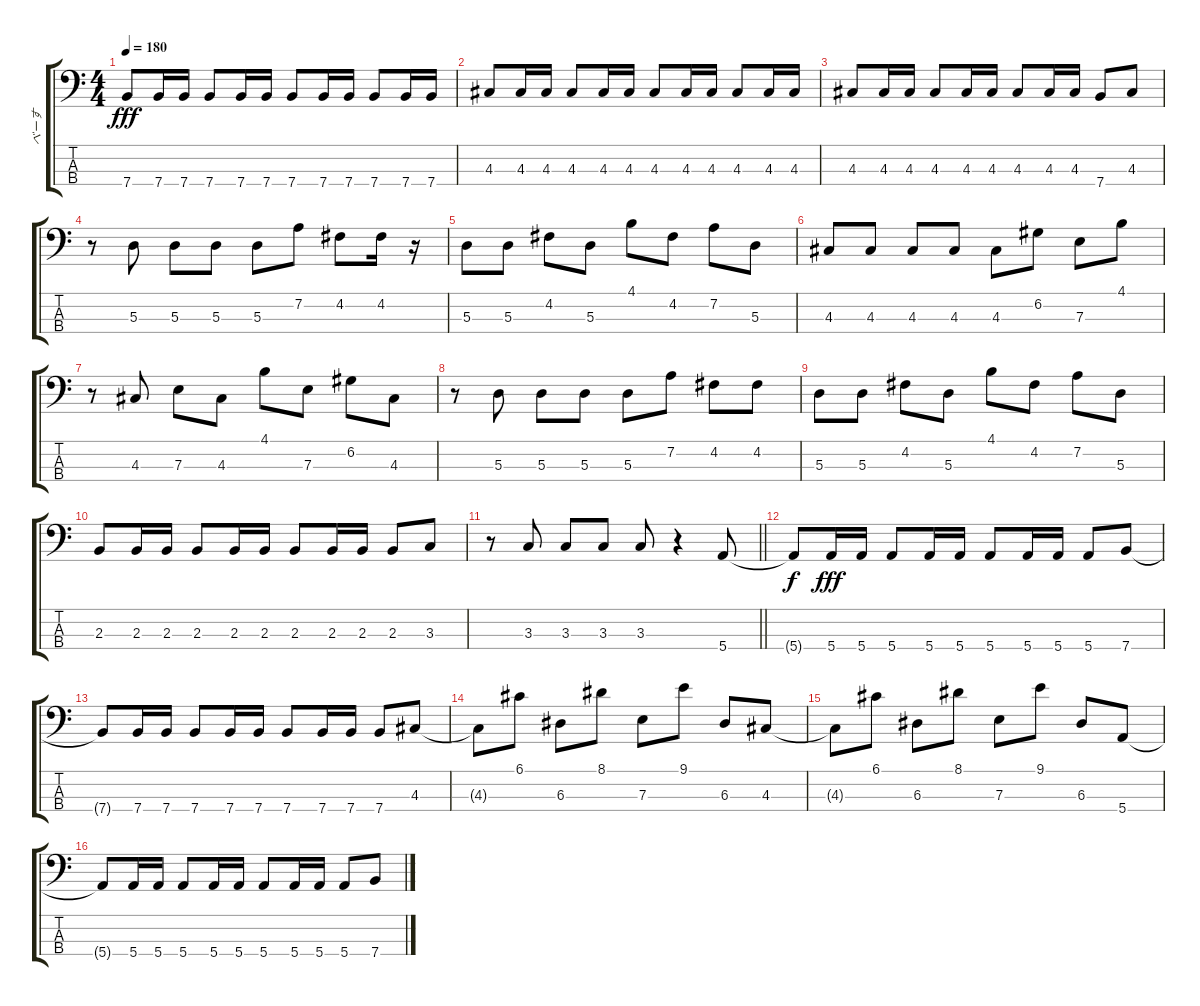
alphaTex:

\track ("べーす" "べーす") {instrument electricbasspick}
\staff {score tabs}
\tuning (G2 D2 A1 E1) {hide}
\ts (4 4)
\tempo 180
\clef f4
\ks c
7.4.8{dy fff} 7.4.16 7.4.16 7.4.8 7.4.16 7.4.16 7.4.8 7.4.16 7.4.16 7.4.8 7.4.16 7.4.16 |
4.3.8 4.3.16 4.3.16 4.3.8 4.3.16 4.3.16 4.3.8 4.3.16 4.3.16 4.3.8 4.3.16 4.3.16 |
4.3.8 4.3.16 4.3.16 4.3.8 4.3.16 4.3.16 4.3.8 4.3.16 4.3.16 7.4.8 4.3.8 |
r.8 5.3.8 5.3.8 5.3.8 5.3.8 7.2.8 4.2.8 4.2.16 r.16 |
5.3.8 5.3.8 4.2.8 5.3.8 4.1.8 4.2.8 7.2.8 5.3.8 |
4.3.8 4.3.8 4.3.8 4.3.8 4.3.8 6.2.8 7.3.8 4.1.8 |
r.8 4.3.8 7.3.8 4.3.8 4.1.8 7.3.8 6.2.8 4.3.8 |
r.8 5.3.8 5.3.8 5.3.8 5.3.8 7.2.8 4.2.8 4.2.8 |
5.3.8 5.3.8 4.2.8 5.3.8 4.1.8 4.2.8 7.2.8 5.3.8 |
2.3.8 2.3.16 2.3.16 2.3.8 2.3.16 2.3.16 2.3.8 2.3.16 2.3.16 2.3.8 3.3.8 |
\barLineRight lightlight
r.8 3.3.8 3.3.8 3.3.8 3.3.8 r.4 5.4.8 |
5.4{t}.8{dy f} 5.4.16{dy fff} 5.4.16 5.4.8 5.4.16 5.4.16 5.4.8 5.4.16 5.4.16 5.4.8 7.4.8 |
7.4{t}.8 7.4.16 7.4.16 7.4.8 7.4.16 7.4.16 7.4.8 7.4.16 7.4.16 7.4.8 4.3.8 |
4.3{t}.8 6.1.8 6.3.8 8.1.8 7.3.8 9.1.8 6.3.8 4.3.8 |
4.3{t}.8 6.1.8 6.3.8 8.1.8 7.3.8 9.1.8 6.3.8 5.4.8 |
5.4{t}.8 5.4.16 5.4.16 5.4.8 5.4.16 5.4.16 5.4.8 5.4.16 5.4.16 5.4.8 7.4.8
